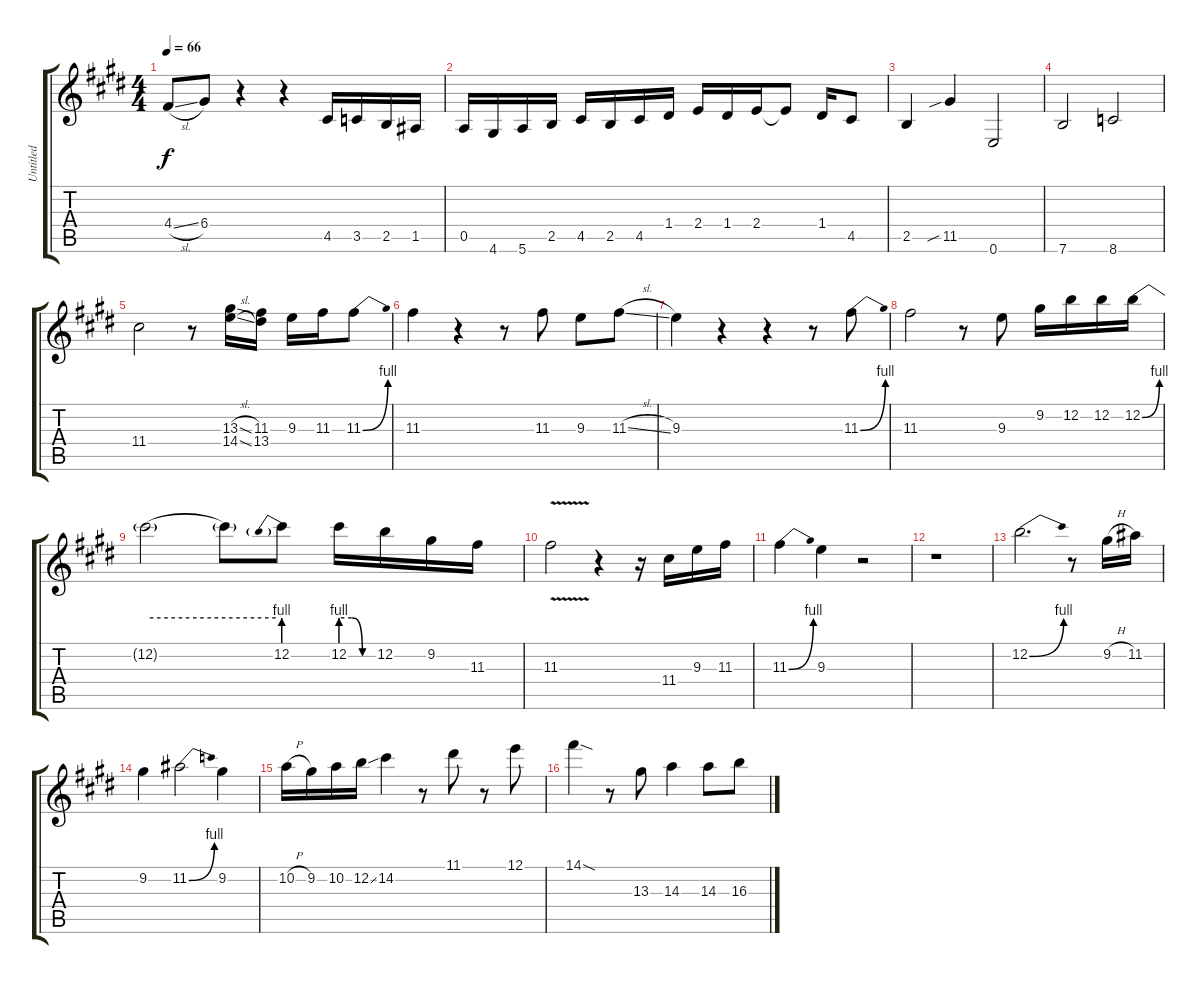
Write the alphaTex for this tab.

\track ("Untitled" "Untitled") {instrument electricguitarmuted}
\staff {score tabs}
\tuning (E4 B3 G3 D3 A2 E2) {hide}
\ts (4 4)
\tempo 66
\clef g2
\ks e
4.4{sl}.8{dy f} 6.4.8 r.4 r.4 4.5.16 3.5.16 2.5.16 1.5.16 |
0.5.16 4.6.16 5.6.16 2.5.16 4.5.16 2.5.16 4.5.16 1.4.16 2.4.16 1.4.16 2.4.16 2.4{t}.8 1.4.16 4.5.8 |
2.5.4 11.5{sib}.4 0.6.2 |
7.6.2 8.6.2 |
11.4.2 r.8 (13.3{sl} 14.4{sl}).16 (11.3 13.4).16 9.3.16 11.3.16 11.3{be (bend 0 0 60 4)}.8 |
11.3.4 r.4 r.8 11.3.8 9.3.8 11.3{sl}.8 |
9.3.4 r.4 r.4 r.8 11.3{be (bend 0 0 60 4)}.8 |
11.3.2 r.8 9.3.8 9.2.16 12.2.16 12.2.16 12.2{be (bend 0 0 60 4)}.16 |
12.2{be (hold 0 4 60 4) t}.2 12.2{t}.8 12.2{be (prebend 0 4 60 4)}.8 12.2{be (custom 0 4 20 4 40 0 60 0)}.16 12.2.16 9.2.16 11.3.16 |
11.3{v}.2 r.4 r.16 11.4.16 9.3.16 11.3.16 |
11.3{be (bend 0 0 60 4)}.4 9.3.4 r.2 |
r.1 |
12.2{be (bend 0 0 60 4)}.2{d} r.8 9.2{h}.16 11.2.16 |
9.2.4 11.2{be (bend 0 0 60 4)}.2 9.2.4 |
10.2{h}.16 9.2.16 10.2.16 12.2{ss}.16 14.2.4 r.8 11.1.8 r.8 12.1.8 |
14.1{sod}.4 r.8 13.3.8 14.3.4 14.3.8 16.3.8
